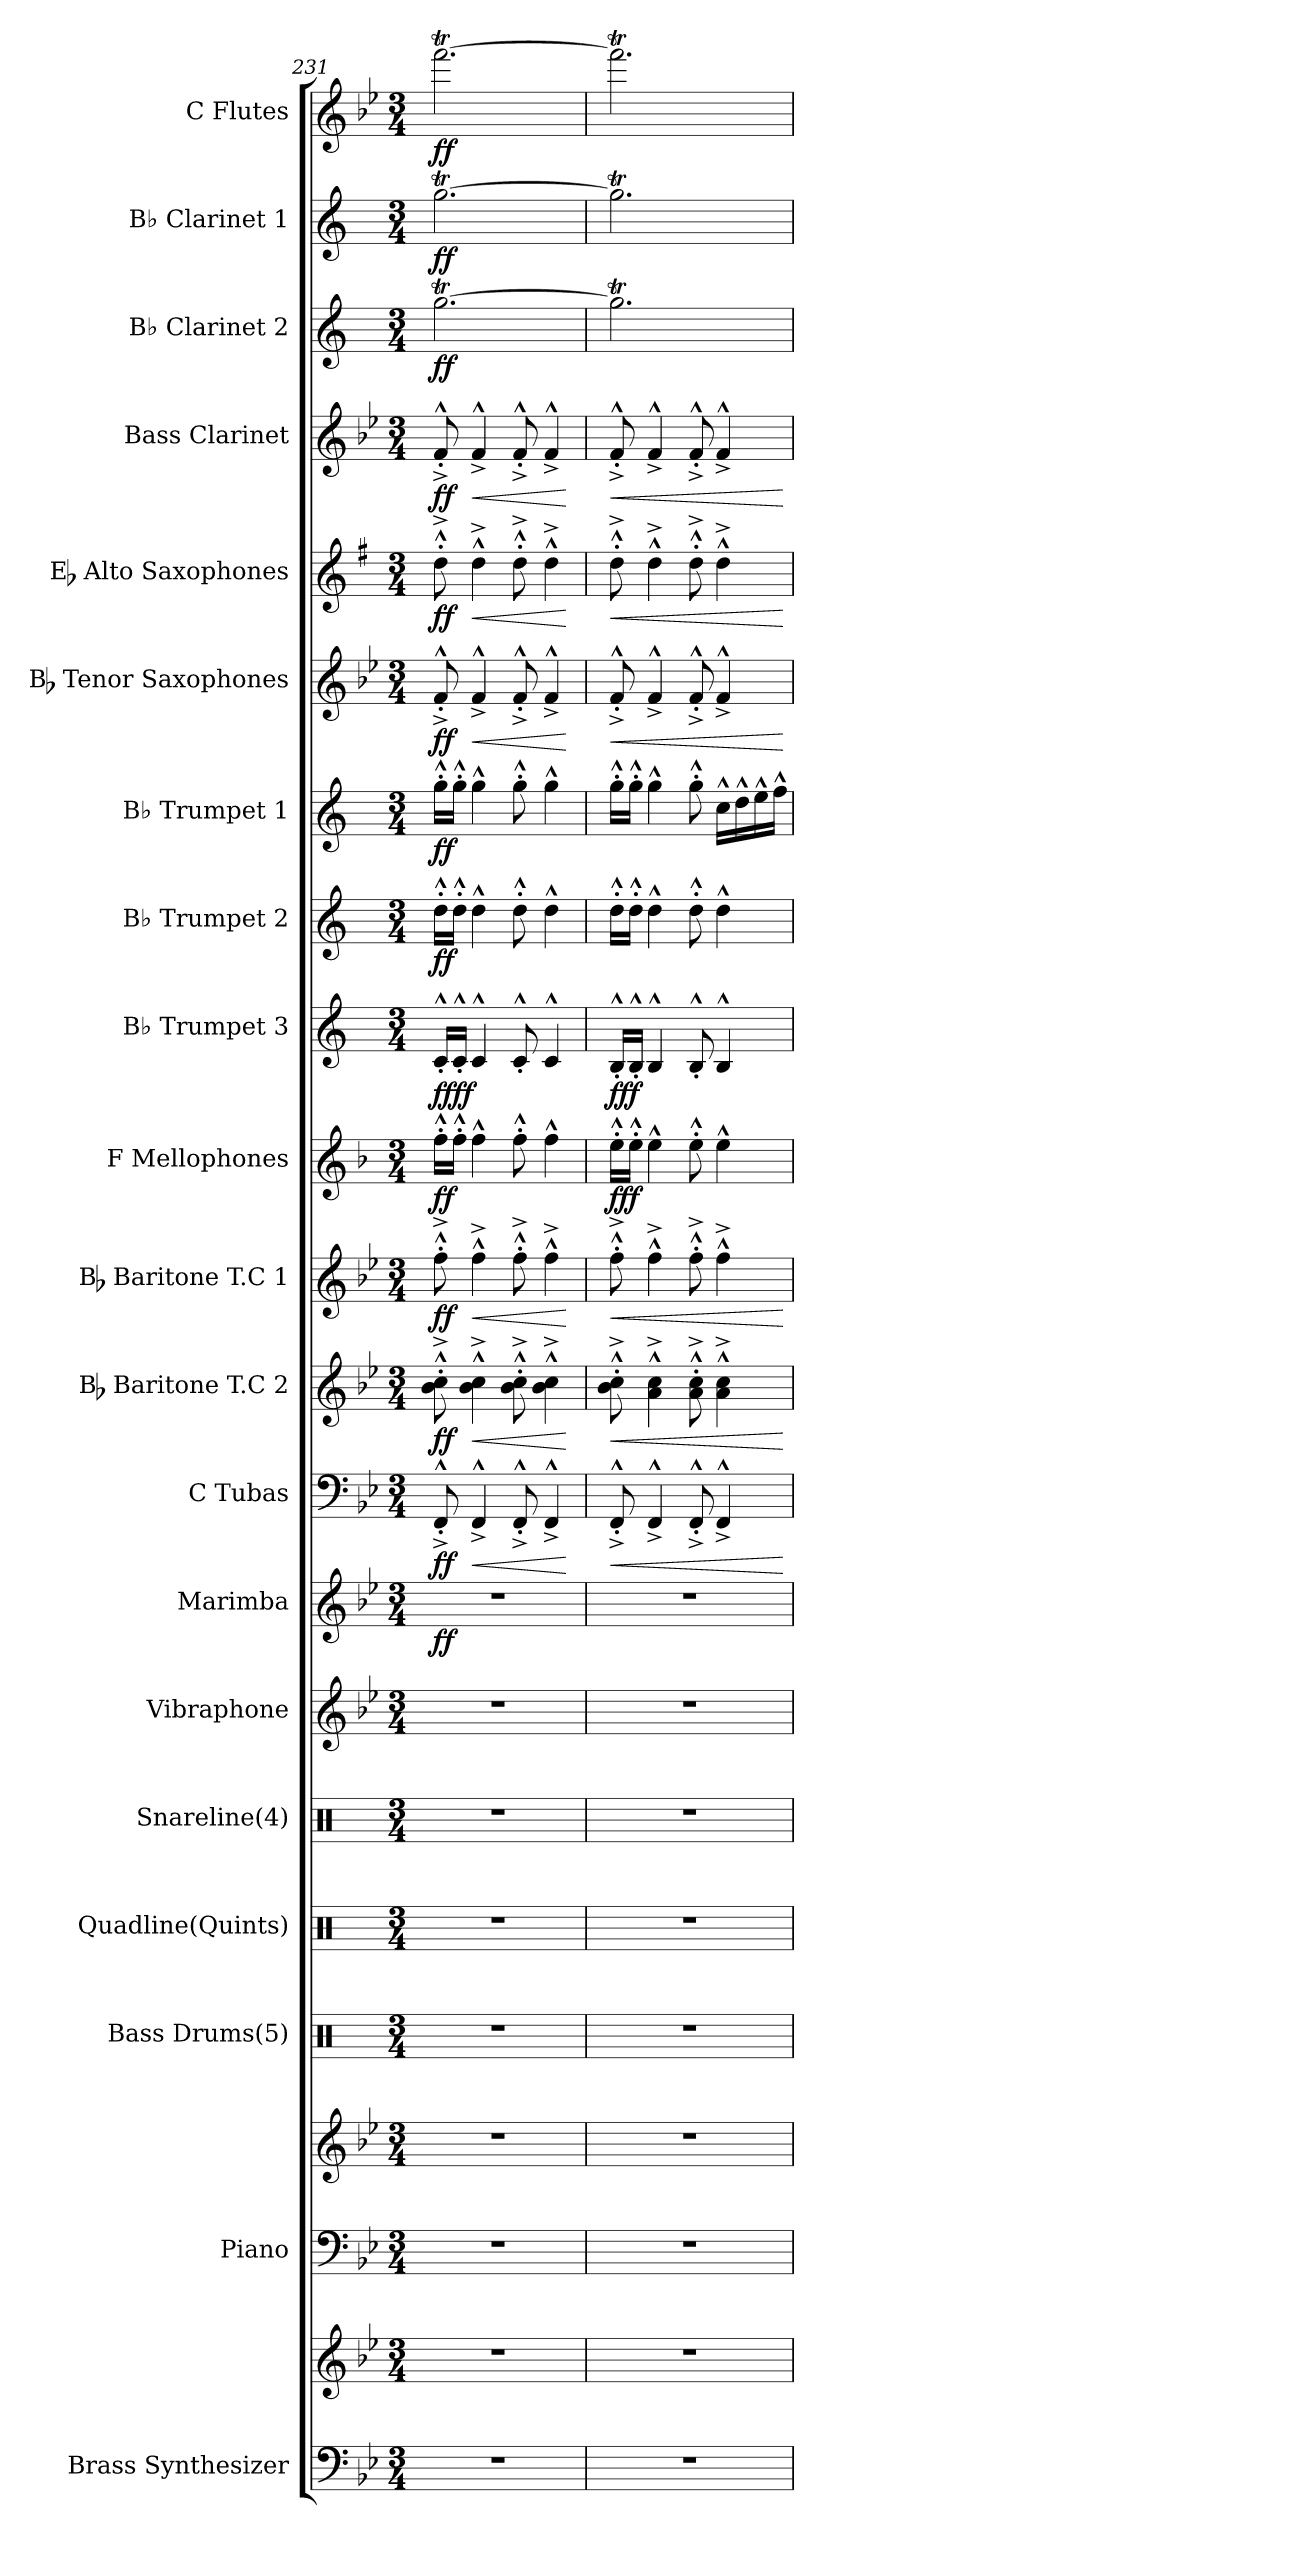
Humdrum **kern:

**kern	**kern	**kern	**kern	**kern	**kern	**kern	**kern	**kern	**dynam	**kern	**dynam	**kern	**dynam	**kern	**dynam	**kern	**dynam	**kern	**dynam	**kern	**dynam	**kern	**dynam	**kern	**dynam	**kern	**dynam	**kern	**dynam	**kern	**dynam	**kern	**dynam	**kern	**dynam
*part20	*part20	*part19	*part19	*part18	*part17	*part16	*part15	*part14	*part14	*part13	*part13	*part12	*part12	*part11	*part11	*part10	*part10	*part9	*part9	*part8	*part8	*part7	*part7	*part6	*part6	*part5	*part5	*part4	*part4	*part3	*part3	*part2	*part2	*part1	*part1
*staff22	*staff21	*staff20	*staff19	*staff18	*staff17	*staff16	*staff15	*staff14	*staff14	*staff13	*staff13	*staff12	*staff12	*staff11	*staff11	*staff10	*staff10	*staff9	*staff9	*staff8	*staff8	*staff7	*staff7	*staff6	*staff6	*staff5	*staff5	*staff4	*staff4	*staff3	*staff3	*staff2	*staff2	*staff1	*staff1
*I"Brass Synthesizer	*	*I"Piano	*	*I"Bass Drums(5)	*I"Quadline(Quints)	*I"Snareline(4)	*I"Vibraphone	*I"Marimba	*	*I"C Tubas	*	*I"Bb Baritone T.C 2	*	*I"Bb Baritone T.C 1	*	*I"F Mellophones	*	*I"B♭ Trumpet 3	*	*I"B♭ Trumpet 2	*	*I"B♭ Trumpet 1	*	*I"Bb Tenor Saxophones	*	*I"Eb Alto Saxophones	*	*I"Bass Clarinet	*	*I"B♭ Clarinet 2	*	*I"B♭ Clarinet 1	*	*I"C Flutes	*
*I'Synth.	*	*I'Pno.	*	*I'BD	*	*	*	*I'Marimba	*	*I'Tubas	*	*I'Baritone T.C 2	*	*I'Baritone T.C 1	*	*I'Mello	*	*I'B♭ Tpt. 3	*	*I'B♭ Tpt. 2	*	*I'B♭ Tpt. 1	*	*I'Tenor Saxes	*	*I'Alto Saxes	*	*I'B. Cl.	*	*I'B♭ Cl. 2	*	*I'B♭ Cl. 1	*	*I'Flutes	*
*clefF4	*clefG2	*clefF4	*clefG2	*clefX	*clefX	*clefX	*clefG2	*clefG2	*	*clefF4	*	*clefG2	*	*clefG2	*	*clefG2	*	*clefG2	*	*clefG2	*	*clefG2	*	*clefG2	*	*clefG2	*	*clefG2	*	*clefG2	*	*clefG2	*	*clefG2	*
*	*	*	*	*	*	*	*	*	*	*	*	*ITrd8c14	*	*ITrd8c14	*	*ITrd4c7	*	*ITrd1c2	*	*ITrd1c2	*	*ITrd1c2	*	*ITrd8c14	*	*ITrd5c9	*	*ITrd8c14	*	*ITrd1c2	*	*ITrd1c2	*	*	*
*k[b-e-]	*k[b-e-]	*k[b-e-]	*k[b-e-]	*k[]	*k[]	*k[]	*k[b-e-]	*k[b-e-]	*	*k[b-e-]	*	*k[b-e-]	*	*k[b-e-]	*	*k[b-e-]	*	*k[b-e-]	*	*k[b-e-]	*	*k[b-e-]	*	*k[b-e-]	*	*k[b-e-]	*	*k[b-e-]	*	*k[b-e-]	*	*k[b-e-]	*	*k[b-e-]	*
*M3/4	*M3/4	*M3/4	*M3/4	*M3/4	*M3/4	*M3/4	*M3/4	*M3/4	*	*M3/4	*	*M3/4	*	*M3/4	*	*M3/4	*	*M3/4	*	*M3/4	*	*M3/4	*	*M3/4	*	*M3/4	*	*M3/4	*	*M3/4	*	*M3/4	*	*M3/4	*
=231	=231	=231	=231	=231	=231	=231	=231	=231	=231	=231	=231	=231	=231	=231	=231	=231	=231	=231	=231	=231	=231	=231	=231	=231	=231	=231	=231	=231	=231	=231	=231	=231	=231	=231	=231
!	!	!	!	!	!	!	!	!	!LO:DY:b	!	!LO:DY:b	!	!LO:DY:b	!	!LO:DY:b	!	!LO:DY:b	!	!LO:DY:b	!	!	!	!	!	!	!	!	!	!	!	!	!	!	!	!
!	!	!	!	!	!	!	!	!	!	!	!	!	!	!	!	!	!	!	!LO:DY:n=1:b	!	!LO:DY:b	!	!LO:DY:b	!	!LO:DY:b	!	!LO:DY:b	!	!LO:DY:b	!	!LO:DY:b	!	!LO:DY:b	!	!LO:DY:b
2.r	2.r	2.r	2.r	2.r	2.r	2.r	2.r	2.r	ff	8FF^'^^/	ff	8B-\^'^^ 8c\^'^^	ff	8f^'^^\	ff	16b-'^^\LL	ff	16B-'^^/LL	ff ff	16cc'^^\LL	ff	16ff'^^\LL	ff	8F^'^^/	ff	8f^'^^\	ff	8F^'^^/	ff	[2.ffT\	ff	[2.ffT\	ff	[2.fffT\	ff
.	.	.	.	.	.	.	.	.	.	.	.	.	.	.	.	16b-'^^\JJ	.	16B-'^^/JJ	.	16cc'^^\JJ	.	16ff'^^\JJ	.	.	.	.	.	.	.	.	.	.	.	.	.
!	!	!	!	!	!	!	!	!	!	!	!LO:HP:b	!	!LO:HP:b	!	!LO:HP:b	!	!	!	!	!	!	!	!	!	!LO:HP:b	!	!LO:HP:b	!	!LO:HP:b	!	!	!	!	!	!
.	.	.	.	.	.	.	.	.	.	4FF^^^/	<	4B-\^^^ 4c\^^^	<	4f^^^\	<	4b-^^\	.	4B-^^/	.	4cc^^\	.	4ff^^\	.	4F^^^/	<	4f^^^\	<	4F^^^/	<	.	.	.	.	.	.
.	.	.	.	.	.	.	.	.	.	8FF^'^^/	.	8B-\^'^^ 8c\^'^^	.	8f^'^^\	.	8b-'^^\	.	8B-'^^/	.	8cc'^^\	.	8ff'^^\	.	8F^'^^/	.	8f^'^^\	.	8F^'^^/	.	.	.	.	.	.	.
.	.	.	.	.	.	.	.	.	.	4FF^^^/	.	4B-\^^^ 4c\^^^	.	4f^^^\	.	4b-^^\	.	4B-^^/	.	4cc^^\	.	4ff^^\	.	4F^^^/	.	4f^^^\	.	4F^^^/	.	.	.	.	.	.	.
.	.	.	.	.	.	.	.	.	.	.	[	.	[	.	[	.	.	.	.	.	.	.	.	.	[	.	[	.	[	.	.	.	.	.	.
!!LO:PB:g=z
=232	=232	=232	=232	=232	=232	=232	=232	=232	=232	=232	=232	=232	=232	=232	=232	=232	=232	=232	=232	=232	=232	=232	=232	=232	=232	=232	=232	=232	=232	=232	=232	=232	=232	=232	=232
!	!	!	!	!	!	!	!	!	!	!	!LO:HP:b	!	!LO:HP:b	!	!LO:HP:b	!	!LO:DY:b	!	!LO:DY:b	!	!	!	!	!	!LO:HP:b	!	!LO:HP:b	!	!LO:HP:b	!	!	!	!	!	!
2.r	2.r	2.r	2.r	2.r	2.r	2.r	2.r	2.r	.	8FF^'^^/	<	8B-\^'^^ 8c\^'^^	<	8f^'^^\	<	16a'^^\LL	fff	16A'^^/LL	fff	16cc'^^\LL	.	16ff'^^\LL	.	8F^'^^/	<	8f^'^^\	<	8F^'^^/	<	2.ffT\]	.	2.ffT\]	.	2.fffT\]	.
.	.	.	.	.	.	.	.	.	.	.	.	.	.	.	.	16a'^^\JJ	.	16A'^^/JJ	.	16cc'^^\JJ	.	16ff'^^\JJ	.	.	.	.	.	.	.	.	.	.	.	.	.
.	.	.	.	.	.	.	.	.	.	4FF^^^/	.	4A\^^^ 4c\^^^	.	4f^^^\	.	4a^^\	.	4A^^/	.	4cc^^\	.	4ff^^\	.	4F^^^/	.	4f^^^\	.	4F^^^/	.	.	.	.	.	.	.
.	.	.	.	.	.	.	.	.	.	8FF^'^^/	.	8A\^'^^ 8c\^'^^	.	8f^'^^\	.	8a'^^\	.	8A'^^/	.	8cc'^^\	.	8ff'^^\	.	8F^'^^/	.	8f^'^^\	.	8F^'^^/	.	.	.	.	.	.	.
.	.	.	.	.	.	.	.	.	.	4FF^^^/	.	4A\^^^ 4c\^^^	.	4f^^^\	.	4a^^\	.	4A^^/	.	4cc^^\	.	16b-^^\LL	.	4F^^^/	.	4f^^^\	.	4F^^^/	.	.	.	.	.	.	.
.	.	.	.	.	.	.	.	.	.	.	.	.	.	.	.	.	.	.	.	.	.	16cc^^\	.	.	.	.	.	.	.	.	.	.	.	.	.
.	.	.	.	.	.	.	.	.	.	.	.	.	.	.	.	.	.	.	.	.	.	16dd^^\	.	.	.	.	.	.	.	.	.	.	.	.	.
.	.	.	.	.	.	.	.	.	.	.	.	.	.	.	.	.	.	.	.	.	.	16ee-^^\JJ	.	.	.	.	.	.	.	.	.	.	.	.	.
.	.	.	.	.	.	.	.	.	.	.	[	.	[	.	[	.	.	.	.	.	.	.	.	.	[	.	[	.	[	.	.	.	.	.	.
=	=	=	=	=	=	=	=	=	=	=	=	=	=	=	=	=	=	=	=	=	=	=	=	=	=	=	=	=	=	=	=	=	=	=	=
*-	*-	*-	*-	*-	*-	*-	*-	*-	*-	*-	*-	*-	*-	*-	*-	*-	*-	*-	*-	*-	*-	*-	*-	*-	*-	*-	*-	*-	*-	*-	*-	*-	*-	*-	*-
